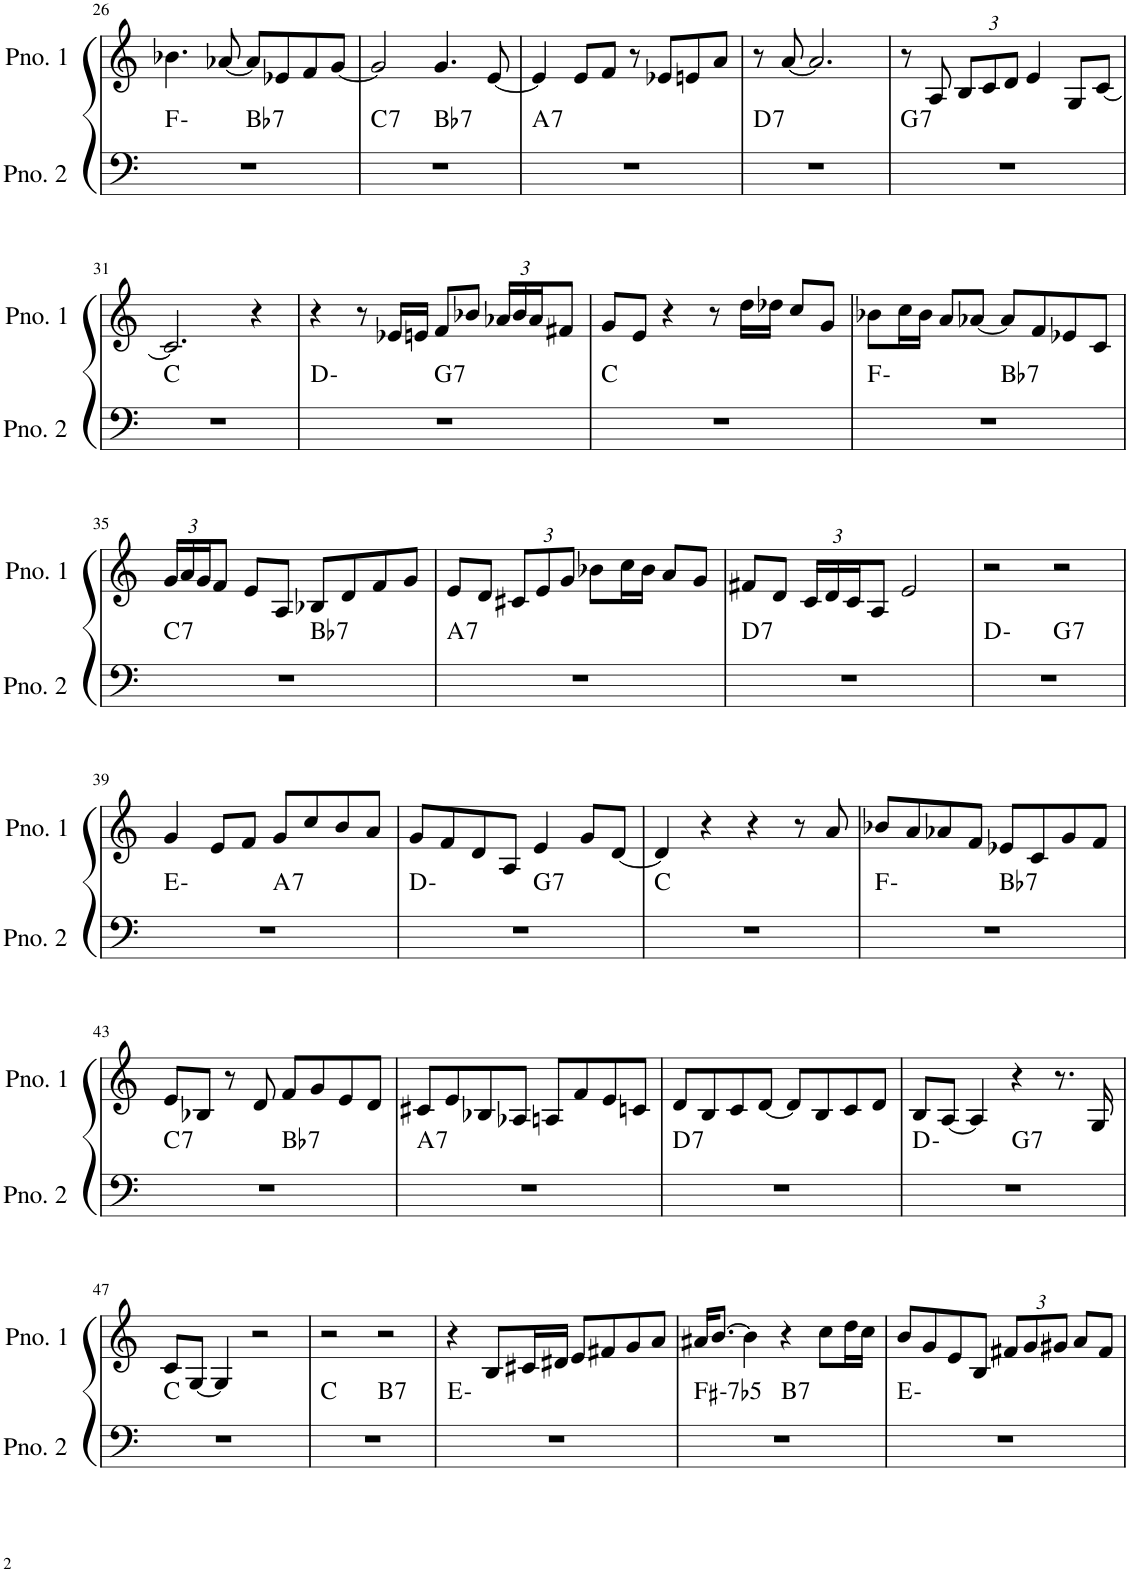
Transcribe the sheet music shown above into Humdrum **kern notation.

**kern	**harte	**kern
*part2	*part2	*part1
*staff2	*	*staff1
*I"ピアノ 2	*	*I"ピアノ 1
!!LO:PB:g=z
*clefF4	*	*clefG2
*k[]	*	*k[]
*M4/4	*	*M4/4
=26	=26	=26
*^	*	*
1r	2ryy	F:min	4.b-X\
.	.	.	[8a-X/
!	!	!LO:H:kt=7	!
.	2ryy	Bb:7	8a-/L]
.	.	.	8e-X/
.	.	.	8f/
.	.	.	[8g/J
=27	=27	=27	=27
!	!	!LO:H:kt=7	!
1r	2ryy	C:7	2g/]
!	!	!LO:H:kt=7	!
.	2ryy	Bb:7	4.g/
.	.	.	[8e/
=28	=28	=28	=28
!	!	!LO:H:kt=7	!
*v	*v	*	*
1r	A:7	4e/]
.	.	8e/L
.	.	8f/J
.	.	8r
.	.	8e-X/L
.	.	8en/
.	.	8a/J
=29	=29	=29
!	!LO:H:kt=7	!
1r	D:7	8r
.	.	[8a/
.	.	2.a/]
=30	=30	=30
!	!LO:H:kt=7	!
1r	G:7	8r
.	.	8A/
*	*	*Xbrackettup
.	.	12B/L
.	.	12c/
.	.	12d/J
.	.	4e/
.	.	8G/L
.	.	[8c/J
!!LO:LB:g=z
=31	=31	=31
1r	C:maj	2.c/]
.	.	4r
=32	=32	=32
*^	*	*
1r	2ryy	D:min	4r
.	.	.	8r
.	.	.	16e-X/LL
.	.	.	16en/JJ
!	!	!LO:H:kt=7	!
.	2ryy	G:7	8f/L
.	.	.	8b-X/J
.	.	.	24a-X/LL
.	.	.	24b-/
.	.	.	24a-/J
.	.	.	8f#X/J
*v	*v	*	*
=33	=33	=33
1r	C:maj	8g/L
.	.	8e/J
.	.	4r
.	.	8r
.	.	16dd\LL
.	.	16dd-X\JJ
.	.	8cc/L
.	.	8g/J
=34	=34	=34
*^	*	*
1r	2ryy	F:min	8b-X\L
.	.	.	16cc\L
.	.	.	16b-\JJ
.	.	.	8a/L
.	.	.	[8a-X/J
!	!	!LO:H:kt=7	!
.	2ryy	Bb:7	8a-/L]
.	.	.	8f/
.	.	.	8e-X/
.	.	.	8c/J
!!LO:LB:g=z
=35	=35	=35	=35
!	!	!LO:H:kt=7	!
1r	2ryy	C:7	24g/LL
.	.	.	24a/
.	.	.	24g/J
.	.	.	8f/J
.	.	.	8e/L
.	.	.	8A/J
!	!	!LO:H:kt=7	!
.	2ryy	Bb:7	8B-X/L
.	.	.	8d/
.	.	.	8f/
.	.	.	8g/J
=36	=36	=36	=36
!	!	!LO:H:kt=7	!
*v	*v	*	*
1r	A:7	8e/L
.	.	8d/J
.	.	12c#X/L
.	.	12e/
.	.	12g/J
.	.	8b-X\L
.	.	16cc\L
.	.	16b-\JJ
.	.	8a/L
.	.	8g/J
=37	=37	=37
!	!LO:H:kt=7	!
1r	D:7	8f#X/L
.	.	8d/J
.	.	24c/LL
.	.	24d/
.	.	24c/J
.	.	8A/J
.	.	2e/
=38	=38	=38
*^	*	*
1r	2ryy	D:min	2r
!	!	!LO:H:kt=7	!
.	2ryy	G:7	2r
!!LO:LB:g=z
=39	=39	=39	=39
1r	2ryy	E:min	4g/
.	.	.	8e/L
.	.	.	8f/J
!	!	!LO:H:kt=7	!
.	2ryy	A:7	8g/L
.	.	.	8cc/
.	.	.	8b/
.	.	.	8a/J
=40	=40	=40	=40
1r	2ryy	D:min	8g/L
.	.	.	8f/
.	.	.	8d/
.	.	.	8A/J
!	!	!LO:H:kt=7	!
.	2ryy	G:7	4e/
.	.	.	8g/L
.	.	.	[8d/J
*v	*v	*	*
=41	=41	=41
1r	C:maj	4d/]
.	.	4r
.	.	4r
.	.	8r
.	.	8a/
=42	=42	=42
*^	*	*
1r	2ryy	F:min	8b-X/L
.	.	.	8a/
.	.	.	8a-X/
.	.	.	8f/J
!	!	!LO:H:kt=7	!
.	2ryy	Bb:7	8e-X/L
.	.	.	8c/
.	.	.	8g/
.	.	.	8f/J
!!LO:LB:g=z
=43	=43	=43	=43
!	!	!LO:H:kt=7	!
1r	2ryy	C:7	8e/L
.	.	.	8B-X/J
.	.	.	8r
.	.	.	8d/
!	!	!LO:H:kt=7	!
.	2ryy	Bb:7	8f/L
.	.	.	8g/
.	.	.	8e/
.	.	.	8d/J
=44	=44	=44	=44
!	!	!LO:H:kt=7	!
*v	*v	*	*
1r	A:7	8c#X/L
.	.	8e/
.	.	8B-X/
.	.	8A-X/J
.	.	8An/L
.	.	8f/
.	.	8e/
.	.	8cn/J
=45	=45	=45
!	!LO:H:kt=7	!
1r	D:7	8d/L
.	.	8B/
.	.	8c/
.	.	[8d/J
.	.	8d/L]
.	.	8B/
.	.	8c/
.	.	8d/J
=46	=46	=46
*^	*	*
1r	2ryy	D:min	8B/L
.	.	.	[8A/J
.	.	.	4A/]
!	!	!LO:H:kt=7	!
.	2ryy	G:7	4r
.	.	.	8.r
.	.	.	16G/
*v	*v	*	*
!!LO:LB:g=z
=47	=47	=47
1r	C:maj	8c/L
.	.	[8G/J
.	.	4G/]
.	.	2r
=48	=48	=48
*^	*	*
1r	2ryy	C:maj	2r
!	!	!LO:H:kt=7	!
.	2ryy	B:7	2r
*v	*v	*	*
=49	=49	=49
1r	E:min	4r
.	.	8B/L
.	.	16c#X/L
.	.	16d#X/JJ
.	.	8e/L
.	.	8f#X/
.	.	8g/
.	.	8a/J
=50	=50	=50
!	!LO:H:kt=-7b5	!
*^	*	*
1r	2ryy	F#:hdim7	16a#X/KL
.	.	.	[8.b/J
.	.	.	4b\]
!	!	!LO:H:kt=7	!
.	2ryy	B:7	4r
.	.	.	8cc\L
.	.	.	16dd\L
.	.	.	16cc\JJ
*v	*v	*	*
=51	=51	=51
1r	E:min	8b/L
.	.	8g/
.	.	8e/
.	.	8B/J
.	.	12f#X/L
.	.	12g/
.	.	12g#X/J
.	.	8a/L
.	.	8f#/J
=	=	=
*-	*-	*-
